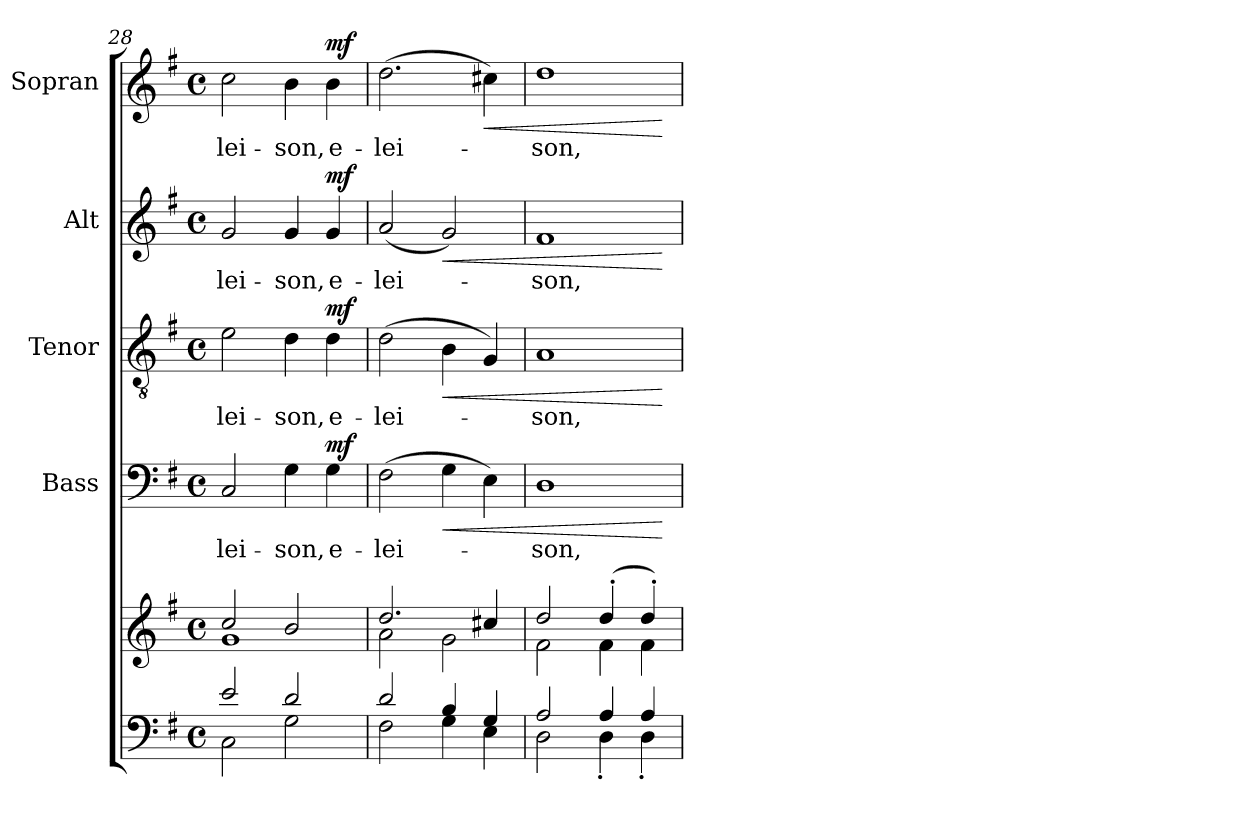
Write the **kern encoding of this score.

**kern	**kern	**kern	**text	**dynam	**kern	**text	**dynam	**kern	**text	**dynam	**kern	**text	**dynam
*part5	*part5	*part4	*part4	*part4	*part3	*part3	*part3	*part2	*part2	*part2	*part1	*part1	*part1
*staff6	*staff5	*staff4	*staff4	*staff4	*staff3	*staff3	*staff3	*staff2	*staff2	*staff2	*staff1	*staff1	*staff1
*	*	*I"Bass	*	*	*I"Tenor	*	*	*I"Alt	*	*	*I"Sopran	*	*
*	*	*I'B.	*	*	*I'T.	*	*	*I'A.	*	*	*I'S.	*	*
*clefF4	*clefG2	*clefF4	*	*	*clefGv2	*	*	*clefG2	*	*	*clefG2	*	*
*k[f#]	*k[f#]	*k[f#]	*	*	*k[f#]	*	*	*k[f#]	*	*	*k[f#]	*	*
*G:	*G:	*G:	*	*	*G:	*	*	*G:	*	*	*G:	*	*
*M4/4	*M4/4	*M4/4	*	*	*M4/4	*	*	*M4/4	*	*	*M4/4	*	*
*met(c)	*met(c)	*met(c)	*	*	*met(c)	*	*	*met(c)	*	*	*met(c)	*	*
=28	=28	=28	=28	=28	=28	=28	=28	=28	=28	=28	=28	=28	=28
*^	*^	*	*	*	*	*	*	*	*	*	*	*	*
!	!	!	!	!	!LO:LY:b	!	!	!LO:LY:b	!	!	!LO:LY:b	!	!	!LO:LY:b	!
2e/	2C\	2cc/	1g	2C/	-lei-	.	2e\	-lei-	.	2g/	-lei-	.	2cc\	-lei-	.
!	!	!	!	!	!LO:LY:b	!	!	!LO:LY:b	!	!	!LO:LY:b	!	!	!LO:LY:b	!
2d/	2G\	2b/	.	4G\	-son,	.	4d\	-son,	.	4g/	-son,	.	4b\	-son,	.
!	!	!	!	!	!LO:LY:b	!LO:DY:a	!	!LO:LY:b	!LO:DY:a	!	!LO:LY:b	!LO:DY:a	!	!LO:LY:b	!LO:DY:a
.	.	.	.	4G\	e-	mf	4d\	e-	mf	4g/	e-	mf	4b\	e-	mf
!!LO:LB:g=z
=29	=29	=29	=29	=29	=29	=29	=29	=29	=29	=29	=29	=29	=29	=29	=29
!	!	!	!	!	!LO:LY:b	!	!	!LO:LY:b	!	!	!LO:LY:b	!	!	!LO:LY:b	!
2d/	2F#\	2.dd/	2a\	(>2F#\	-lei-	.	(>2d\	-lei-	.	(<2a/	-lei-	.	(>2.dd\	-lei-	.
!	!	!	!	!	!	!LO:HP:b	!	!	!LO:HP:b	!	!	!LO:HP:b	!	!	!
4B/	4G\	.	2g\	4G\	.	<	4B\	.	<	2g/)	.	<	.	.	.
!	!	!	!	!	!	!	!	!	!	!	!	!	!	!	!LO:HP:b
4G/	4E\	4cc#X/	.	4E\)	.	.	4G/)	.	.	.	.	.	4cc#X\)	.	<
=30	=30	=30	=30	=30	=30	=30	=30	=30	=30	=30	=30	=30	=30	=30	=30
!	!	!	!	!	!LO:LY:b	!	!	!LO:LY:b	!	!	!LO:LY:b	!	!	!LO:LY:b	!
2A/	2D\	2dd/	2f#\	1D	-son,	.	1A	-son,	.	1f#	-son,	.	1dd	-son,	.
4A/	4D'<\	(>4dd'>/	4f#\	.	.	.	.	.	.	.	.	.	.	.	.
4A/	4D'<\	4dd'>/)	4f#\	.	.	.	.	.	.	.	.	.	.	.	.
*v	*v	*	*	*	*	*	*	*	*	*	*	*	*	*	*
*	*v	*v	*	*	*	*	*	*	*	*	*	*	*	*
.	.	.	.	[	.	.	[	.	.	[	.	.	[
=	=	=	=	=	=	=	=	=	=	=	=	=	=
*-	*-	*-	*-	*-	*-	*-	*-	*-	*-	*-	*-	*-	*-
